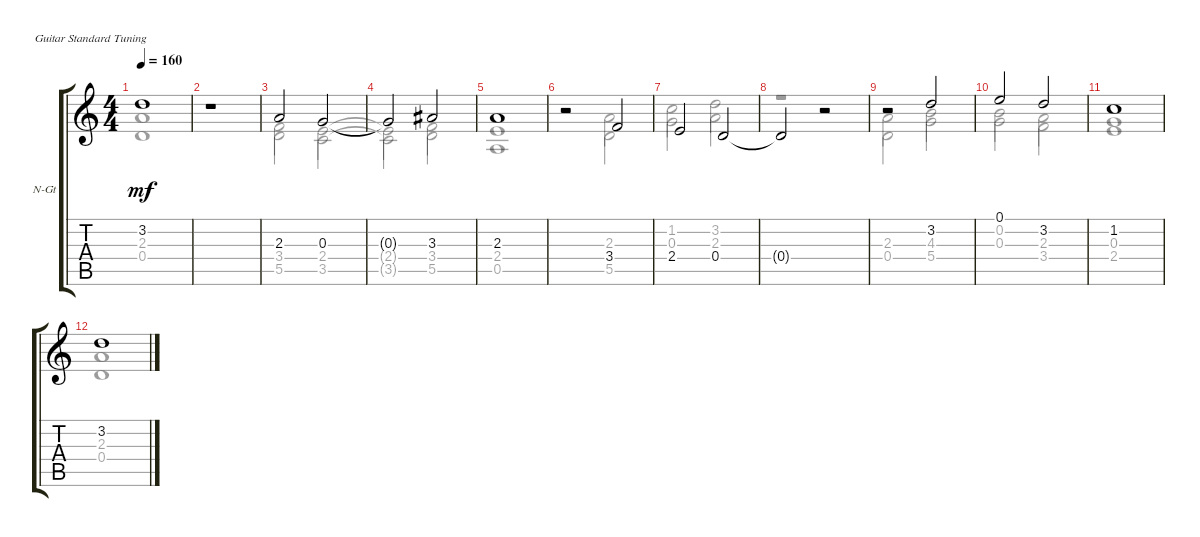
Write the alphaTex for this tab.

\defaultSystemsLayout 4
\bracketExtendMode groupsimilarinstruments
\firstSystemTrackNameOrientation horizontal
\otherSystemsTrackNameOrientation horizontal
\track ("Nylon Guitar" "N-Gt") {instrument acousticguitarnylon}
\staff {score tabs}
\tuning (E4 B3 G3 D3 A2 E2)
\voice
\ts (4 4)
\tempo 160
\clef g2
\ks c
3.2.1{dy mf} |
r.1 |
2.3.2 0.3.2 |
0.3{t}.2 3.3.2 |
2.3.1 |
r.2 3.4.2 |
2.4.2 0.4.2 |
0.4{t}.2 r.2 |
r.2 3.2.2 |
0.1.2 3.2.2 |
1.2.1 |
3.2.1
\voice
\clef g2
\ottava regular
\simile none
\ks c
0.4.1{dy mf} |
r.1 |
3.4.2 3.5.2 |
3.5{t}.2 3.4.2 |
0.5.1 |
r.2 2.3.2 |
0.3.2 2.3.2 |
r.1 |
0.4.2 4.3.2 |
0.3.2 3.4.2 |
2.4.1 |
0.4.1
\voice
\clef g2
\ottava regular
\simile none
\ks c
2.3.1{dy mf} |
r.1 |
5.5.2 2.4.2 |
2.4{t}.2 5.5.2 |
2.4.1 |
r.2 5.5.2 |
1.2.2 3.2.2 |
r.1 |
2.3.2 5.4.2 |
0.2.2 2.3.2 |
0.3.1 |
2.3.1
